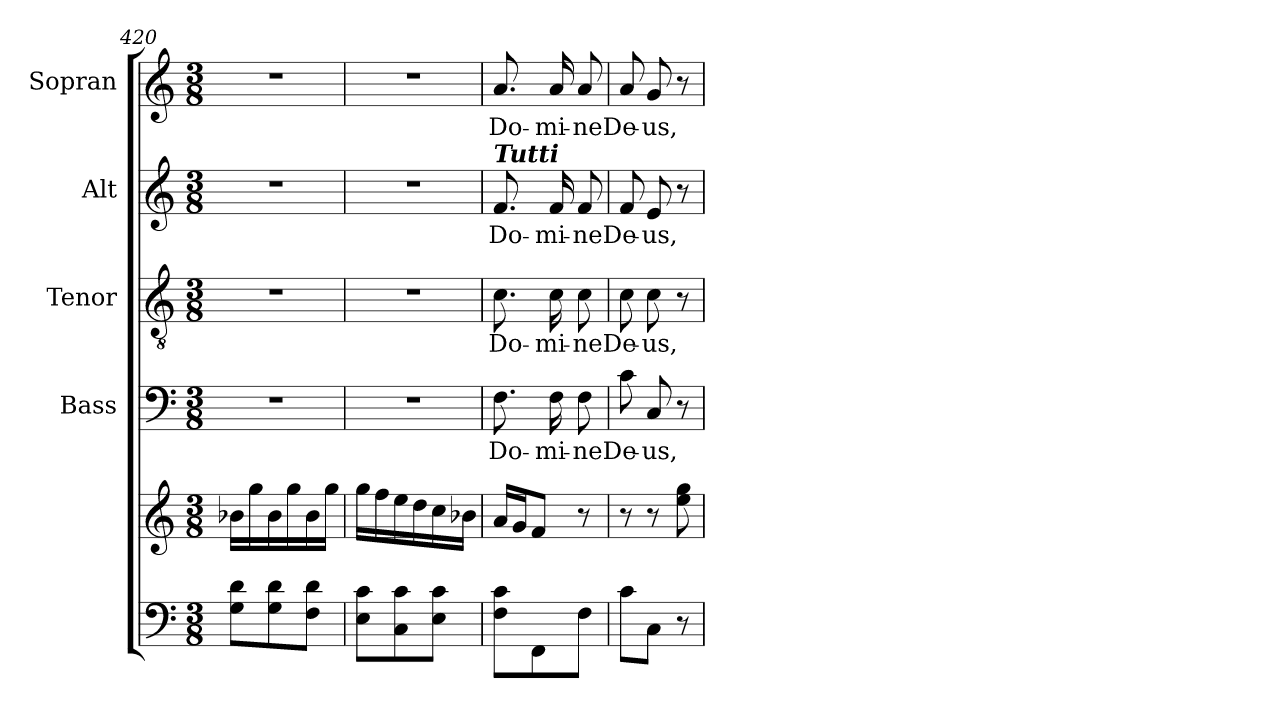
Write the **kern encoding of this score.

**kern	**kern	**kern	**text	**kern	**text	**kern	**text	**kern	**text
*part5	*part5	*part4	*part4	*part3	*part3	*part2	*part2	*part1	*part1
*staff6	*staff5	*staff4	*staff4	*staff3	*staff3	*staff2	*staff2	*staff1	*staff1
*	*	*I"Bass	*	*I"Tenor	*	*I"Alt	*	*I"Sopran	*
*	*	*I'B.	*	*I'T.	*	*I'A.	*	*I'S.	*
!!LO:PB:g=z
*clefF4	*clefG2	*clefF4	*	*clefGv2	*	*clefG2	*	*clefG2	*
*k[]	*k[]	*k[]	*	*k[]	*	*k[]	*	*k[]	*
*C:	*C:	*C:	*	*C:	*	*C:	*	*C:	*
*M3/8	*M3/8	*M3/8	*	*M3/8	*	*M3/8	*	*M3/8	*
=420	=420	=420	=420	=420	=420	=420	=420	=420	=420
8G\ 8d\L	16b-X\LL	4.r	.	4.r	.	4.r	.	4.r	.
.	16gg\	.	.	.	.	.	.	.	.
8G\ 8d\	16b-\	.	.	.	.	.	.	.	.
.	16gg\	.	.	.	.	.	.	.	.
8F\ 8d\J	16b-\	.	.	.	.	.	.	.	.
.	16gg\JJ	.	.	.	.	.	.	.	.
=421	=421	=421	=421	=421	=421	=421	=421	=421	=421
8E\ 8c\L	16gg\LL	4.r	.	4.r	.	4.r	.	4.r	.
.	16ff\	.	.	.	.	.	.	.	.
8C\ 8c\	16ee\	.	.	.	.	.	.	.	.
.	16dd\	.	.	.	.	.	.	.	.
8E\ 8c\J	16cc\	.	.	.	.	.	.	.	.
.	16b-X\JJ	.	.	.	.	.	.	.	.
=422	=422	=422	=422	=422	=422	=422	=422	=422	=422
!	!	!	!	!	!	!LO:TX:a:Bi:t=Tutti	!	!	!
!	!	!	!LO:LY:b	!	!LO:LY:b	!	!LO:LY:b	!	!LO:LY:b
8F\ 8c\L	16a/LL	8.F\	Do-	8.c\	Do-	8.f/	Do-	8.a/	Do-
.	16g/J	.	.	.	.	.	.	.	.
8FF\	8f/J	.	.	.	.	.	.	.	.
!	!	!	!LO:LY:b	!	!LO:LY:b	!	!LO:LY:b	!	!LO:LY:b
.	.	16F\	-mi-	16c\	-mi-	16f/	-mi-	16a/	-mi-
!	!	!	!LO:LY:b	!	!LO:LY:b	!	!LO:LY:b	!	!LO:LY:b
8F\J	8r	8F\	-ne	8c\	-ne	8f/	-ne	8a/	-ne
=423	=423	=423	=423	=423	=423	=423	=423	=423	=423
!	!	!	!LO:LY:b	!	!LO:LY:b	!	!LO:LY:b	!	!LO:LY:b
8c\L	8r	8c\	De-	8c\	De-	8f/	De-	8a/	De-
!	!	!	!LO:LY:b	!	!LO:LY:b	!	!LO:LY:b	!	!LO:LY:b
8C\J	8r	8C/	-us,	8c\	-us,	8e/	-us,	8g/	-us,
8r	8ee\ 8gg\	8r	.	8r	.	8r	.	8r	.
=	=	=	=	=	=	=	=	=	=
*-	*-	*-	*-	*-	*-	*-	*-	*-	*-
